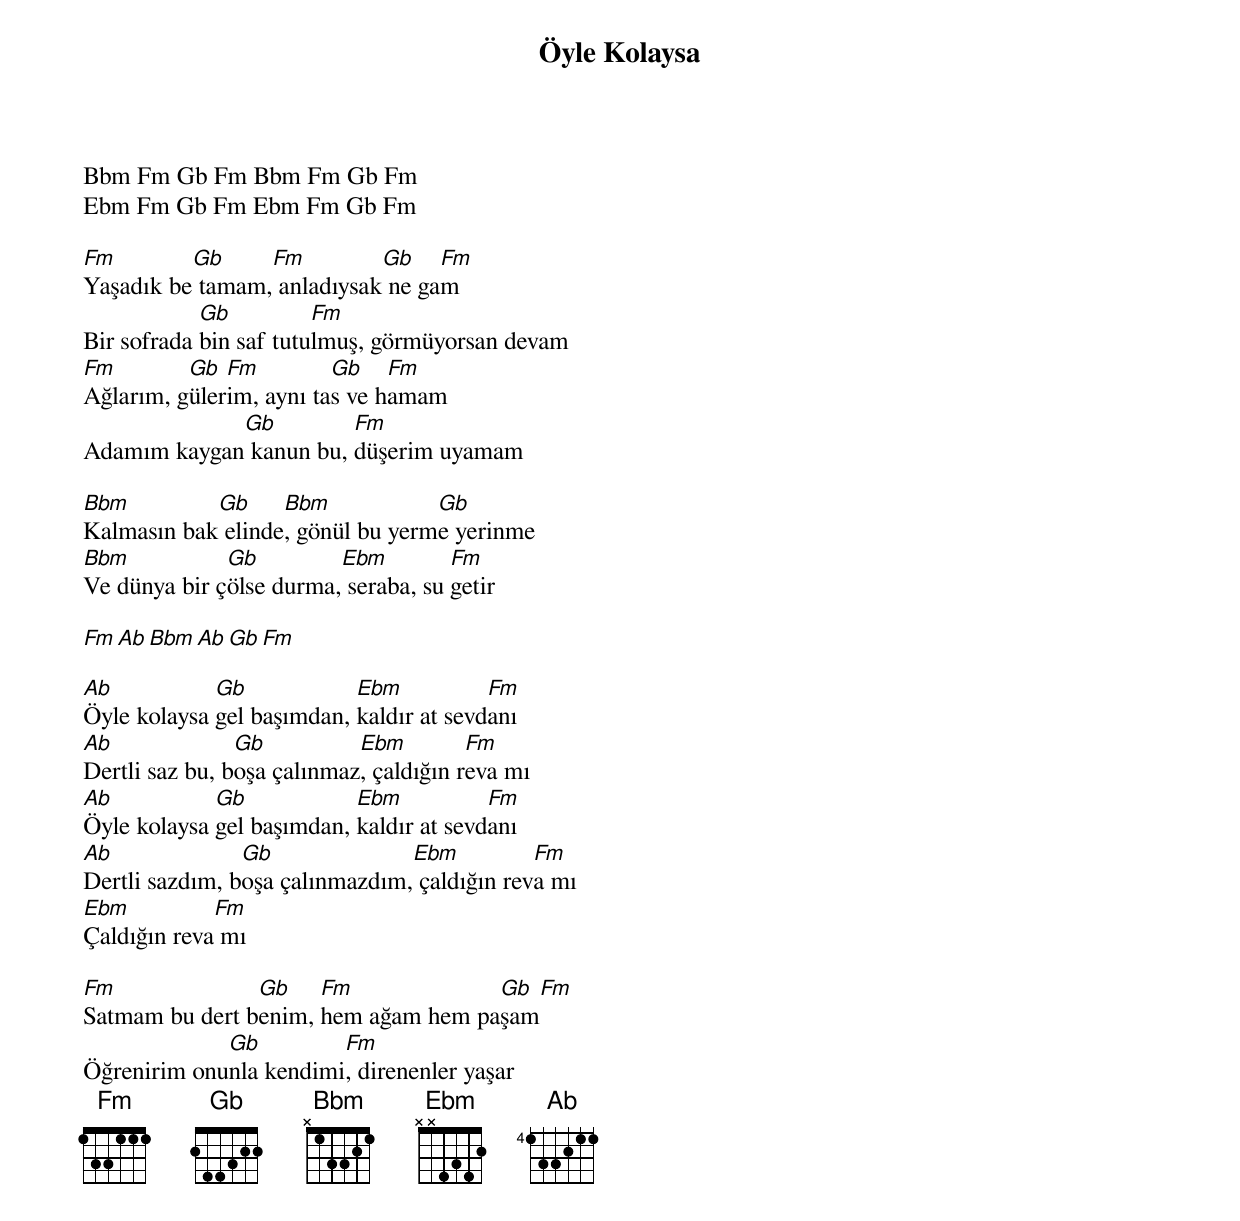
{title: Öyle Kolaysa}
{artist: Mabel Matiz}

Bbm Fm Gb Fm Bbm Fm Gb Fm
Ebm Fm Gb Fm Ebm Fm Gb Fm

Fm        Gb     Fm         Gb    Fm
Yaşadık be tamam, anladıysak ne gam
            Gb          Fm
Bir sofrada bin saf tutulmuş, görmüyorsan devam
Fm        Gb  Fm         Gb    Fm
Ağlarım, gülerim, aynı tas ve hamam
             Gb         Fm
Adamım kaygan kanun bu, düşerim uyamam

Bbm         Gb     Bbm            Gb
Kalmasın bak elinde, gönül bu yerme yerinme
Bbm           Gb         Ebm         Fm
Ve dünya bir çölse durma, seraba, su getir

Fm Ab Bbm Ab Gb Fm

Ab           Gb            Ebm           Fm
Öyle kolaysa gel başımdan, kaldır at sevdanı
Ab              Gb          Ebm         Fm
Dertli saz bu, boşa çalınmaz, çaldığın reva mı
Ab           Gb            Ebm           Fm
Öyle kolaysa gel başımdan, kaldır at sevdanı
Ab              Gb              Ebm          Fm
Dertli sazdım, boşa çalınmazdım, çaldığın reva mı
Ebm          Fm
Çaldığın reva mı

Fm              Gb    Fm             Gb     Fm
Satmam bu dert benim, hem ağam hem paşam
             Gb         Fm
Öğrenirim onunla kendimi, direnenler yaşar
